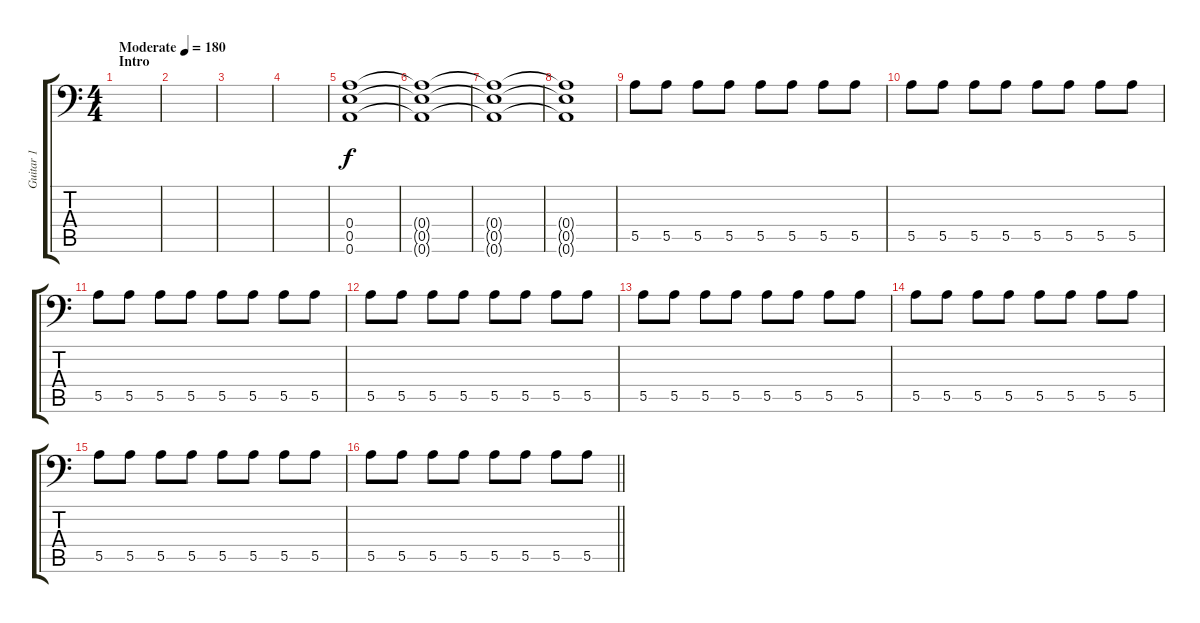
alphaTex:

\track ("Guitar 1" "Guitar 1") {instrument distortionguitar}
\staff {score tabs}
\tuning (B3 Gb3 D3 A2 E2 A1) {hide}
\ts (4 4)
\section ("" "Intro")
\tempo (180 "Moderate")
\clef f4
\ks c
|
|
|
|
(0.4 0.5 0.6).1 |
(0.4{t} 0.5{t} 0.6{t}).1 |
(0.4{t} 0.5{t} 0.6{t}).1 |
(0.4{t} 0.5{t} 0.6{t}).1 |
5.5.8 5.5.8 5.5.8 5.5.8 5.5.8 5.5.8 5.5.8 5.5.8 |
5.5.8 5.5.8 5.5.8 5.5.8 5.5.8 5.5.8 5.5.8 5.5.8 |
5.5.8 5.5.8 5.5.8 5.5.8 5.5.8 5.5.8 5.5.8 5.5.8 |
5.5.8 5.5.8 5.5.8 5.5.8 5.5.8 5.5.8 5.5.8 5.5.8 |
5.5.8 5.5.8 5.5.8 5.5.8 5.5.8 5.5.8 5.5.8 5.5.8 |
5.5.8 5.5.8 5.5.8 5.5.8 5.5.8 5.5.8 5.5.8 5.5.8 |
5.5.8 5.5.8 5.5.8 5.5.8 5.5.8 5.5.8 5.5.8 5.5.8 |
\barLineRight lightlight
5.5.8 5.5.8 5.5.8 5.5.8 5.5.8 5.5.8 5.5.8 5.5.8
